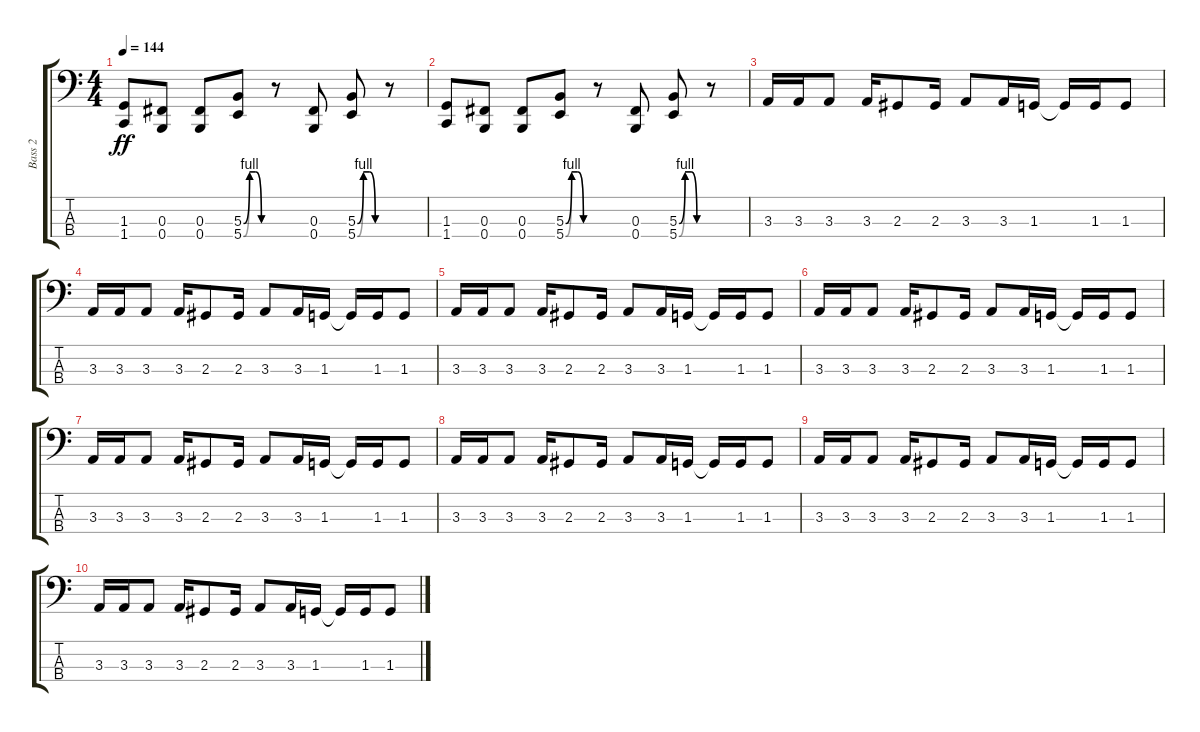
\track ("Bass 2" "Bass 2") {instrument electricbasspick}
\staff {score tabs}
\tuning (E2 B1 Gb1 B0) {hide}
\ts (4 4)
\tempo 144
\clef f4
\ks c
(1.3 1.4).8{dy ff} (0.3 0.4).8 (0.3 0.4).8 (5.3{be (custom 0 0 15 4 30 4 45 0 60 0)} 5.4{be (custom 0 0 15 4 30 4 45 0 60 0)}).8 r.8 (0.3 0.4).8 (5.3{be (custom 0 0 15 4 30 4 45 0 60 0)} 5.4{be (custom 0 0 15 4 30 4 45 0 60 0)}).8 r.8 |
(1.3 1.4).8 (0.3 0.4).8 (0.3 0.4).8 (5.3{be (custom 0 0 15 4 30 4 45 0 60 0)} 5.4{be (custom 0 0 15 4 30 4 45 0 60 0)}).8 r.8 (0.3 0.4).8 (5.3{be (custom 0 0 15 4 30 4 45 0 60 0)} 5.4{be (custom 0 0 15 4 30 4 45 0 60 0)}).8 r.8 |
3.3.16 3.3.16 3.3.8 3.3.16 2.3.8 2.3.16 3.3.8 3.3.16 1.3.16 1.3{t}.16 1.3.16 1.3.8 |
3.3.16 3.3.16 3.3.8 3.3.16 2.3.8 2.3.16 3.3.8 3.3.16 1.3.16 1.3{t}.16 1.3.16 1.3.8 |
3.3.16 3.3.16 3.3.8 3.3.16 2.3.8 2.3.16 3.3.8 3.3.16 1.3.16 1.3{t}.16 1.3.16 1.3.8 |
3.3.16 3.3.16 3.3.8 3.3.16 2.3.8 2.3.16 3.3.8 3.3.16 1.3.16 1.3{t}.16 1.3.16 1.3.8 |
3.3.16 3.3.16 3.3.8 3.3.16 2.3.8 2.3.16 3.3.8 3.3.16 1.3.16 1.3{t}.16 1.3.16 1.3.8 |
3.3.16 3.3.16 3.3.8 3.3.16 2.3.8 2.3.16 3.3.8 3.3.16 1.3.16 1.3{t}.16 1.3.16 1.3.8 |
3.3.16 3.3.16 3.3.8 3.3.16 2.3.8 2.3.16 3.3.8 3.3.16 1.3.16 1.3{t}.16 1.3.16 1.3.8 |
3.3.16 3.3.16 3.3.8 3.3.16 2.3.8 2.3.16 3.3.8 3.3.16 1.3.16 1.3{t}.16 1.3.16 1.3.8
